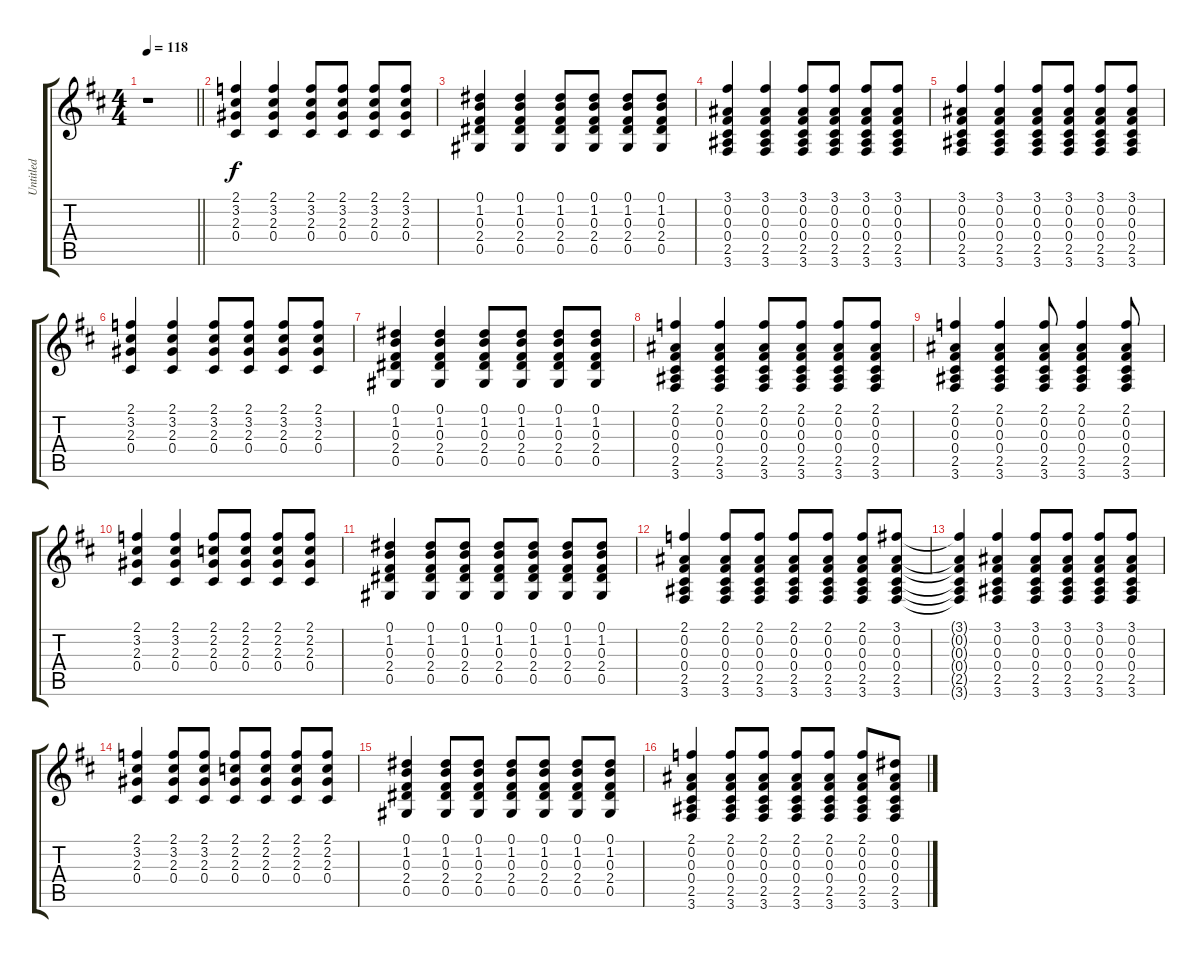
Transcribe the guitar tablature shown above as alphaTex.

\track ("Untitled" "Untitled") {instrument acousticguitarsteel}
\staff {score tabs}
\tuning (Eb4 Bb3 Gb3 Db3 Ab2 Eb2) {hide}
\ts (4 4)
\tempo 118
\clef g2
\barLineRight lightlight
\ks d
r.1{dy f instrument acousticguitarsteel} |
\section ("" " ")
(2.1 3.2 2.3 0.4).4 (2.1 3.2 2.3 0.4).4 (2.1 3.2 2.3 0.4).8 (2.1 3.2 2.3 0.4).8 (2.1 3.2 2.3 0.4).8 (2.1 3.2 2.3 0.4).8 |
(0.1 1.2 0.3 2.4 0.5).4 (0.1 1.2 0.3 2.4 0.5).4 (0.1 1.2 0.3 2.4 0.5).8 (0.1 1.2 0.3 2.4 0.5).8 (0.1 1.2 0.3 2.4 0.5).8 (0.1 1.2 0.3 2.4 0.5).8 |
(3.1 0.2 0.3 0.4 2.5 3.6).4 (3.1 0.2 0.3 0.4 2.5 3.6).4 (3.1 0.2 0.3 0.4 2.5 3.6).8 (3.1 0.2 0.3 0.4 2.5 3.6).8 (3.1 0.2 0.3 0.4 2.5 3.6).8 (3.1 0.2 0.3 0.4 2.5 3.6).8 |
(3.1 0.2 0.3 0.4 2.5 3.6).4 (3.1 0.2 0.3 0.4 2.5 3.6).4 (3.1 0.2 0.3 0.4 2.5 3.6).8 (3.1 0.2 0.3 0.4 2.5 3.6).8 (3.1 0.2 0.3 0.4 2.5 3.6).8 (3.1 0.2 0.3 0.4 2.5 3.6).8 |
(2.1 3.2 2.3 0.4).4 (2.1 3.2 2.3 0.4).4 (2.1 3.2 2.3 0.4).8 (2.1 3.2 2.3 0.4).8 (2.1 3.2 2.3 0.4).8 (2.1 3.2 2.3 0.4).8 |
(0.1 1.2 0.3 2.4 0.5).4 (0.1 1.2 0.3 2.4 0.5).4 (0.1 1.2 0.3 2.4 0.5).8 (0.1 1.2 0.3 2.4 0.5).8 (0.1 1.2 0.3 2.4 0.5).8 (0.1 1.2 0.3 2.4 0.5).8 |
(2.1 0.2 0.3 0.4 2.5 3.6).4 (2.1 0.2 0.3 0.4 2.5 3.6).4 (2.1 0.2 0.3 0.4 2.5 3.6).8 (2.1 0.2 0.3 0.4 2.5 3.6).8 (2.1 0.2 0.3 0.4 2.5 3.6).8 (2.1 0.2 0.3 0.4 2.5 3.6).8 |
(2.1 0.2 0.3 0.4 2.5 3.6).4 (2.1 0.2 0.3 0.4 2.5 3.6).4 (2.1 0.2 0.3 0.4 2.5 3.6).8 (2.1 0.2 0.3 0.4 2.5 3.6).4 (2.1 0.2 0.3 0.4 2.5 3.6).8 |
(2.1 3.2 2.3 0.4).4 (2.1 3.2 2.3 0.4).4 (2.1 2.2 2.3 0.4).8 (2.1 2.2 2.3 0.4).8 (2.1 2.2 2.3 0.4).8 (2.1 2.2 2.3 0.4).8 |
(0.1 1.2 0.3 2.4 0.5).4 (0.1 1.2 0.3 2.4 0.5).8 (0.1 1.2 0.3 2.4 0.5).8 (0.1 1.2 0.3 2.4 0.5).8 (0.1 1.2 0.3 2.4 0.5).8 (0.1 1.2 0.3 2.4 0.5).8 (0.1 1.2 0.3 2.4 0.5).8 |
(2.1 0.2 0.3 0.4 2.5 3.6).4 (2.1 0.2 0.3 0.4 2.5 3.6).8 (2.1 0.2 0.3 0.4 2.5 3.6).8 (2.1 0.2 0.3 0.4 2.5 3.6).8 (2.1 0.2 0.3 0.4 2.5 3.6).8 (2.1 0.2 0.3 0.4 2.5 3.6).8 (3.1 0.2 0.3 0.4 2.5 3.6).8 |
(3.1{t} 0.2{t} 0.3{t} 0.4{t} 2.5{t} 3.6{t}).4 (3.1 0.2 0.3 0.4 2.5 3.6).4 (3.1 0.2 0.3 0.4 2.5 3.6).8 (3.1 0.2 0.3 0.4 2.5 3.6).8 (3.1 0.2 0.3 0.4 2.5 3.6).8 (3.1 0.2 0.3 0.4 2.5 3.6).8 |
(2.1 3.2 2.3 0.4).4 (2.1 3.2 2.3 0.4).8 (2.1 3.2 2.3 0.4).8 (2.1 2.2 2.3 0.4).8 (2.1 2.2 2.3 0.4).8 (2.1 2.2 2.3 0.4).8 (2.1 2.2 2.3 0.4).8 |
(0.1 1.2 0.3 2.4 0.5).4 (0.1 1.2 0.3 2.4 0.5).8 (0.1 1.2 0.3 2.4 0.5).8 (0.1 1.2 0.3 2.4 0.5).8 (0.1 1.2 0.3 2.4 0.5).8 (0.1 1.2 0.3 2.4 0.5).8 (0.1 1.2 0.3 2.4 0.5).8 |
(2.1 0.2 0.3 0.4 2.5 3.6).4 (2.1 0.2 0.3 0.4 2.5 3.6).8 (2.1 0.2 0.3 0.4 2.5 3.6).8 (2.1 0.2 0.3 0.4 2.5 3.6).8 (2.1 0.2 0.3 0.4 2.5 3.6).8 (2.1 0.2 0.3 0.4 2.5 3.6).8 (0.1 0.2 0.3 0.4 2.5 3.6).8
